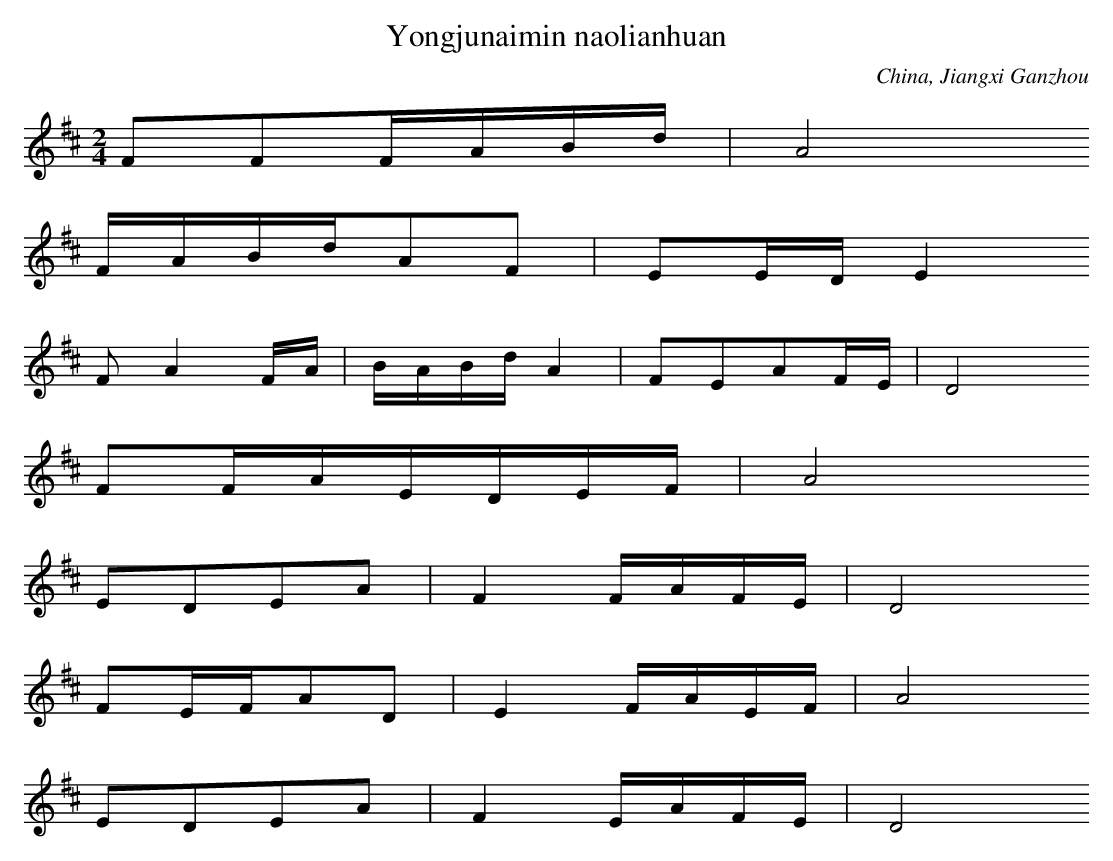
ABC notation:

X:1
T: Yongjunaimin naolianhuan
O: China, Jiangxi Ganzhou
M: 2/4
L: 1/16
K: D
F2F2FABd | A8
FABdA2F2 | E2EDE4
F2A4FA | BABdA4 | F2E2A2FE | D8
F2FAEDEF | A8
E2D2E2A2 | F4FAFE | D8
F2EFA2D2 | E4FAEF | A8
E2D2E2A2 | F4EAFE | D8
